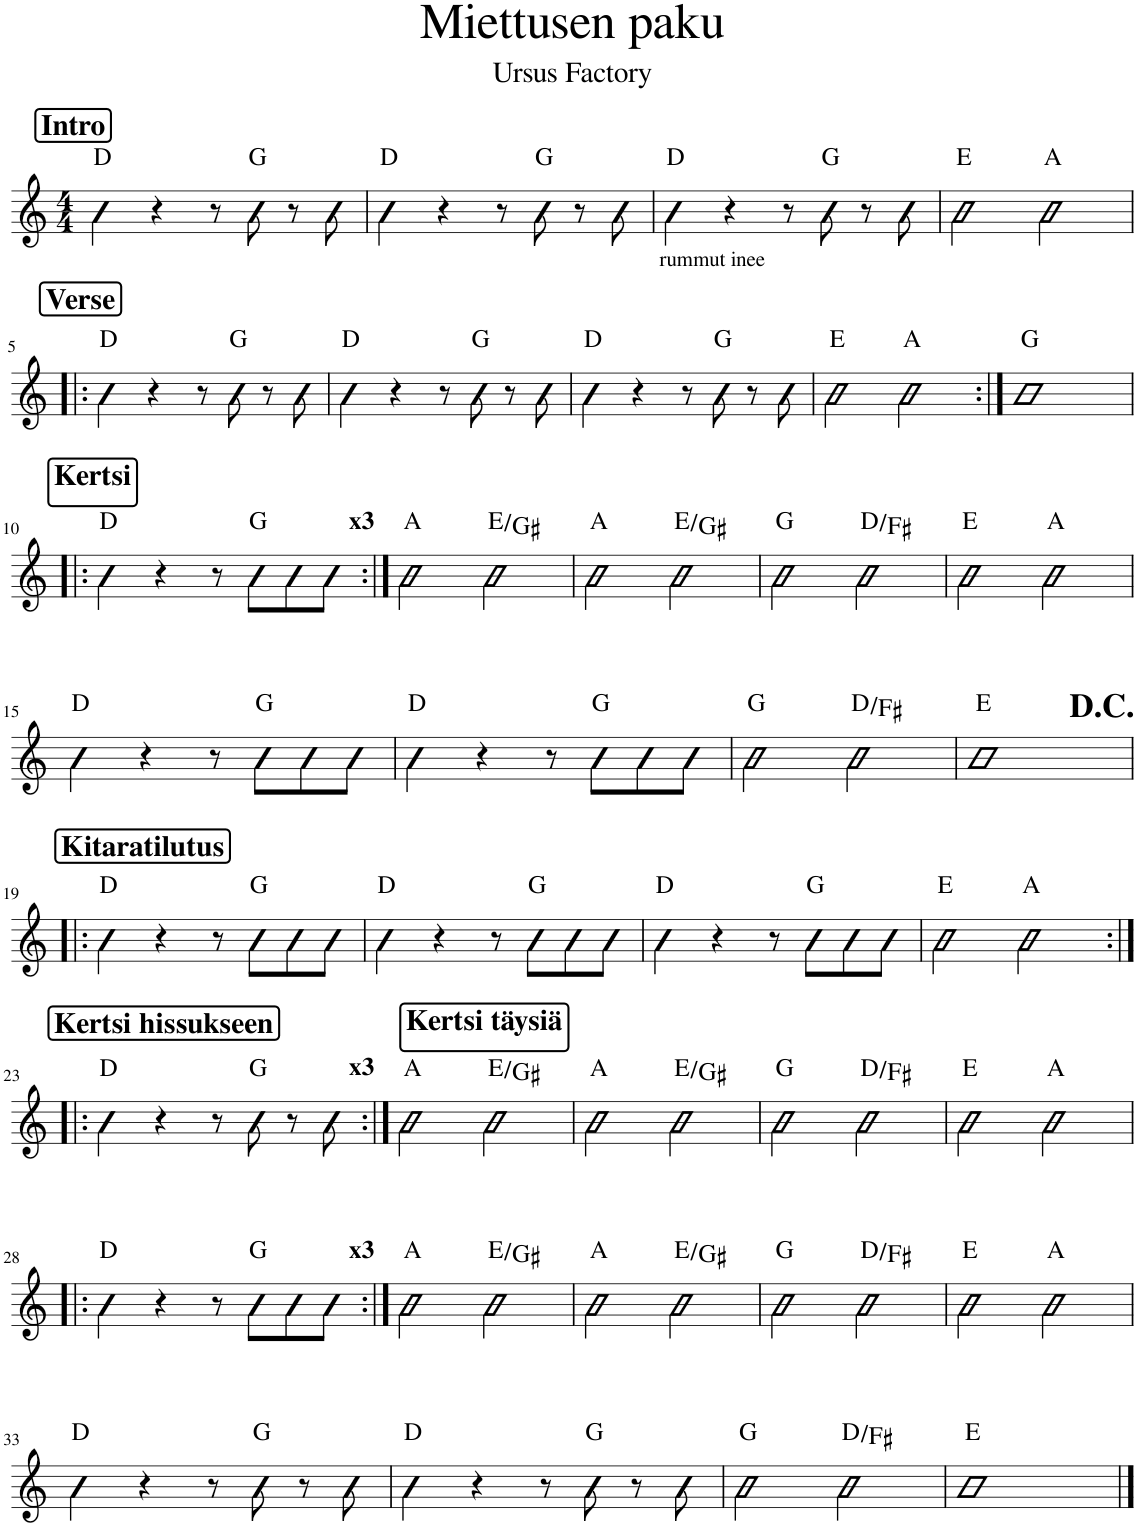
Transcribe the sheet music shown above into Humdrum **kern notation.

**kern	**harte
*part1	*part1
*staff1	*
*I"Piano	*
*I'Pno.	*
*clefG2	*
*k[]	*
*M4/4	*
!!LO:REH:place=s1:a:B:cj:fs=14:t=Intro
=1	=1
4fn\	D:maj
4r	.
8r	.
8f\	G:maj
8r	.
8g\	.
=2	=2
4fn\	D:maj
4r	.
8r	.
8f\	G:maj
8r	.
8g\	.
=3	=3
!LO:TX:b:t=rummut inee	!
4fn\	D:maj
4r	.
8r	.
8f\	G:maj
8r	.
8g\	.
=4	=4
2gn\	E:maj
2g\	A:maj
!!LO:LB:g=z
!!LO:REH:place=s1:a:B:cj:fs=14:t=Verse
=5!|:	=5!|:
4fn\	D:maj
4r	.
8r	.
8f\	G:maj
8r	.
8g\	.
=6	=6
4fn\	D:maj
4r	.
8r	.
8f\	G:maj
8r	.
8g\	.
=7	=7
4fn\	D:maj
4r	.
8r	.
8f\	G:maj
8r	.
8g\	.
=8	=8
2gn\	E:maj
2g\	A:maj
=9:|!	=9:|!
1b	G:maj
!!LO:LB:g=z
!!LO:REH:place=s1:a:t=
!!LO:REH:place=s1:a:B:cj:fs=14:t=Kertsi
=10!|:	=10!|:
4fn\	D:maj
4r	.
8r	.
8f\L	G:maj
8g\	.
!LO:TX:a:B:t=x3	!
8g\J	.
=11:|!	=11:|!
2b\	A:maj
2a\	E:maj/3
=12	=12
2b\	A:maj
2a\	E:maj/3
=13	=13
2a\	G:maj
2a\	D:maj/3
=14	=14
2b\	E:maj
2a\	A:maj
!!LO:LB:g=z
=15	=15
4fn\	D:maj
4r	.
8r	.
8f\L	G:maj
8g\	.
8g\J	.
=16	=16
4fn\	D:maj
4r	.
8r	.
8f\L	G:maj
8g\	.
8g\J	.
=17	=17
2a\	G:maj
2a\	D:maj/3
=18	=18
1cc	E:maj
!LO:TX:a:t=<b><font size="16"/>D.C.</b>	!
!!LO:LB:g=z
!!LO:REH:place=s1:a:B:cj:fs=14:t=Kitaratilutus
=19!|:	=19!|:
4fn\	D:maj
4r	.
8r	.
8f\L	G:maj
8g\	.
8g\J	.
=20	=20
4fn\	D:maj
4r	.
8r	.
8f\L	G:maj
8a\	.
8g\J	.
=21	=21
4fn\	D:maj
4r	.
8r	.
8f\L	G:maj
8g\	.
8g\J	.
=22	=22
2gn\	E:maj
2g\	A:maj
!!LO:LB:g=z
!!LO:REH:place=s1:a:B:cj:fs=14:t=Kertsi hissukseen
=23:|!|:	=23:|!|:
4fn\	D:maj
4r	.
8r	.
8A\	G:maj
8r	.
!LO:TX:a:B:t=x3	!
8g\	.
!!LO:REH:place=s1:a:t=
!!LO:REH:place=s1:a:B:cj:fs=14:t=Kertsi täysiä
=24:|!	=24:|!
2b\	A:maj
2a\	E:maj/3
=25	=25
2b\	A:maj
2a\	E:maj/3
=26	=26
2a\	G:maj
2a\	D:maj/3
=27	=27
2b\	E:maj
2a\	A:maj
!!LO:LB:g=z
=28!|:	=28!|:
4fn\	D:maj
4r	.
8r	.
8f\L	G:maj
8g\	.
!LO:TX:a:B:t=x3	!
8g\J	.
=29:|!	=29:|!
2b\	A:maj
2a\	E:maj/3
=30	=30
2b\	A:maj
2a\	E:maj/3
=31	=31
2a\	G:maj
2a\	D:maj/3
=32	=32
2b\	E:maj
2a\	A:maj
!!LO:LB:g=z
=33	=33
4fn\	D:maj
4r	.
8r	.
8f\	G:maj
8r	.
8g\	.
=34	=34
4fn\	D:maj
4r	.
8r	.
8f\	G:maj
8r	.
8g\	.
=35	=35
2a\	G:maj
2a\	D:maj/3
=36	=36
1cc	E:maj
==	==
*-	*-
